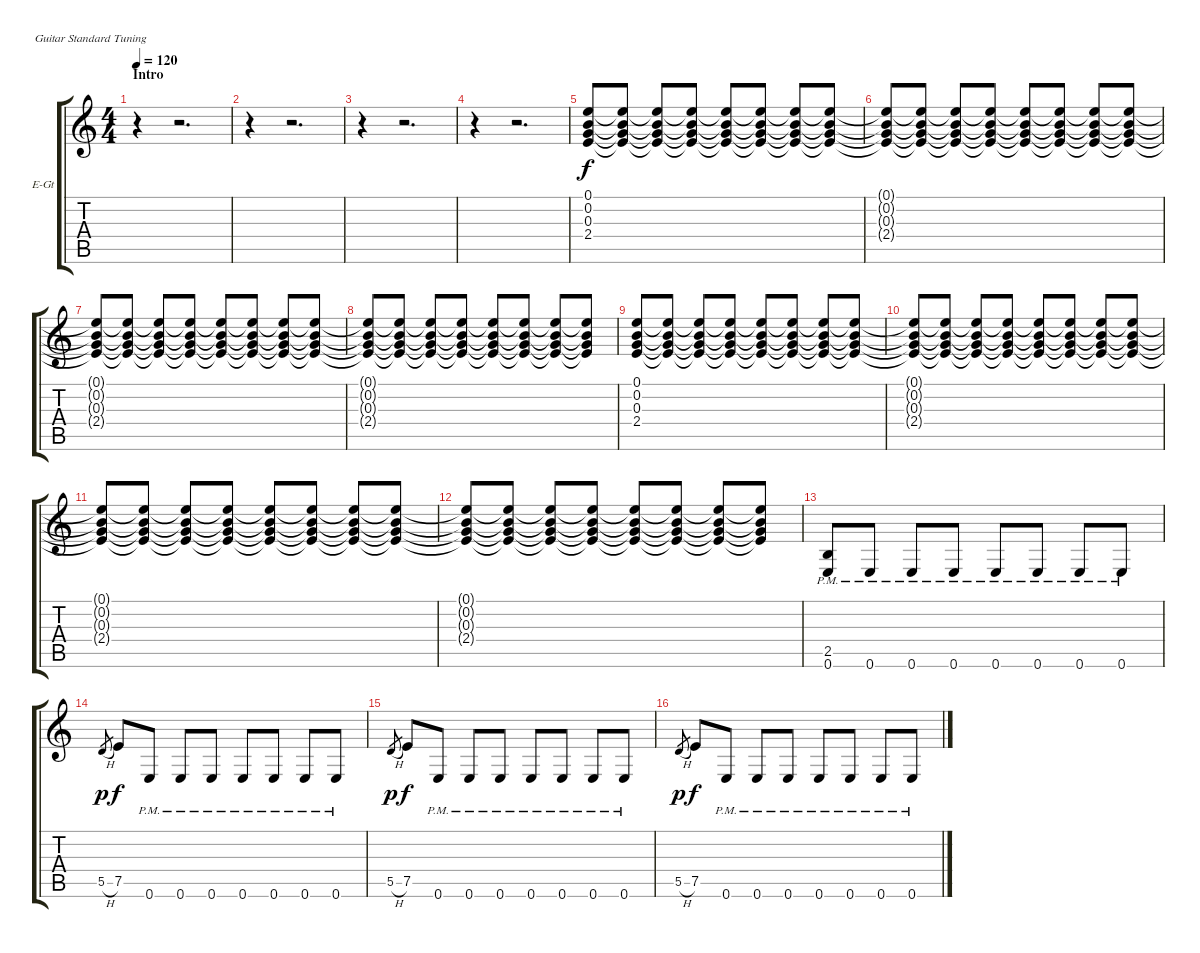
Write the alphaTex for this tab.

\bracketExtendMode groupsimilarinstruments
\firstSystemTrackNameOrientation horizontal
\otherSystemsTrackNameOrientation horizontal
\track ("Kirk Lead 2" "E-Gt") {instrument distortionguitar}
\staff {score tabs}
\tuning (E4 B3 G3 D3 A2 E2)
\ts (4 4)
\section ("" "Intro")
\tempo 120
\clef g2
\ks c
r.4{dy f instrument distortionguitar} r.2{d} |
r.4 r.2{d} |
r.4 r.2{d} |
r.4 r.2{d} |
(0.1 0.2 0.3 2.4).8 (0.1{t} 0.2{t} 0.3{t} 2.4{t}).8 (0.1{t} 0.2{t} 0.3{t} 2.4{t}).8 (0.1{t} 0.2{t} 0.3{t} 2.4{t}).8 (0.1{t} 0.2{t} 0.3{t} 2.4{t}).8 (0.1{t} 0.2{t} 0.3{t} 2.4{t}).8 (0.1{t} 0.2{t} 0.3{t} 2.4{t}).8 (0.1{t} 0.2{t} 0.3{t} 2.4{t}).8 |
(0.1{t} 0.2{t} 0.3{t} 2.4{t}).8 (0.1{t} 0.2{t} 0.3{t} 2.4{t}).8 (0.1{t} 0.2{t} 0.3{t} 2.4{t}).8 (0.1{t} 0.2{t} 0.3{t} 2.4{t}).8 (0.1{t} 0.2{t} 0.3{t} 2.4{t}).8 (0.1{t} 0.2{t} 0.3{t} 2.4{t}).8 (0.1{t} 0.2{t} 0.3{t} 2.4{t}).8 (0.1{t} 0.2{t} 0.3{t} 2.4{t}).8 |
(0.1{t} 0.2{t} 0.3{t} 2.4{t}).8 (0.1{t} 0.2{t} 0.3{t} 2.4{t}).8 (0.1{t} 0.2{t} 0.3{t} 2.4{t}).8 (0.1{t} 0.2{t} 0.3{t} 2.4{t}).8 (0.1{t} 0.2{t} 0.3{t} 2.4{t}).8 (0.1{t} 0.2{t} 0.3{t} 2.4{t}).8 (0.1{t} 0.2{t} 0.3{t} 2.4{t}).8 (0.1{t} 0.2{t} 0.3{t} 2.4{t}).8 |
(0.1{t} 0.2{t} 0.3{t} 2.4{t}).8 (0.1{t} 0.2{t} 0.3{t} 2.4{t}).8 (0.1{t} 0.2{t} 0.3{t} 2.4{t}).8 (0.1{t} 0.2{t} 0.3{t} 2.4{t}).8 (0.1{t} 0.2{t} 0.3{t} 2.4{t}).8 (0.1{t} 0.2{t} 0.3{t} 2.4{t}).8 (0.1{t} 0.2{t} 0.3{t} 2.4{t}).8 (0.1{t} 0.2{t} 0.3{t} 2.4{t}).8 |
(0.1 0.2 0.3 2.4).8 (0.1{t} 0.2{t} 0.3{t} 2.4{t}).8 (0.1{t} 0.2{t} 0.3{t} 2.4{t}).8 (0.1{t} 0.2{t} 0.3{t} 2.4{t}).8 (0.1{t} 0.2{t} 0.3{t} 2.4{t}).8 (0.1{t} 0.2{t} 0.3{t} 2.4{t}).8 (0.1{t} 0.2{t} 0.3{t} 2.4{t}).8 (0.1{t} 0.2{t} 0.3{t} 2.4{t}).8 |
(0.1{t} 0.2{t} 0.3{t} 2.4{t}).8 (0.1{t} 0.2{t} 0.3{t} 2.4{t}).8 (0.1{t} 0.2{t} 0.3{t} 2.4{t}).8 (0.1{t} 0.2{t} 0.3{t} 2.4{t}).8 (0.1{t} 0.2{t} 0.3{t} 2.4{t}).8 (0.1{t} 0.2{t} 0.3{t} 2.4{t}).8 (0.1{t} 0.2{t} 0.3{t} 2.4{t}).8 (0.1{t} 0.2{t} 0.3{t} 2.4{t}).8 |
(0.1{t} 0.2{t} 0.3{t} 2.4{t}).8 (0.1{t} 0.2{t} 0.3{t} 2.4{t}).8 (0.1{t} 0.2{t} 0.3{t} 2.4{t}).8 (0.1{t} 0.2{t} 0.3{t} 2.4{t}).8 (0.1{t} 0.2{t} 0.3{t} 2.4{t}).8 (0.1{t} 0.2{t} 0.3{t} 2.4{t}).8 (0.1{t} 0.2{t} 0.3{t} 2.4{t}).8 (0.1{t} 0.2{t} 0.3{t} 2.4{t}).8 |
(0.1{t} 0.2{t} 0.3{t} 2.4{t}).8 (0.1{t} 0.2{t} 0.3{t} 2.4{t}).8 (0.1{t} 0.2{t} 0.3{t} 2.4{t}).8 (0.1{t} 0.2{t} 0.3{t} 2.4{t}).8 (0.1{t} 0.2{t} 0.3{t} 2.4{t}).8 (0.1{t} 0.2{t} 0.3{t} 2.4{t}).8 (0.1{t} 0.2{t} 0.3{t} 2.4{t}).8 (0.1{t} 0.2{t} 0.3{t} 2.4{t}).8 |
(2.5 0.6{pm}).8 0.6{pm}.8 0.6{pm}.8 0.6{pm}.8 0.6{pm}.8 0.6{pm}.8 0.6{pm}.8 0.6{pm}.8 |
5.5{h}.8{gr dy p} 7.5.8{dy f} 0.6{pm}.8 0.6{pm}.8 0.6{pm}.8 0.6{pm}.8 0.6{pm}.8 0.6{pm}.8 0.6{pm}.8 |
5.5{h}.8{gr dy p} 7.5.8{dy f} 0.6{pm}.8 0.6{pm}.8 0.6{pm}.8 0.6{pm}.8 0.6{pm}.8 0.6{pm}.8 0.6{pm}.8 |
5.5{h}.8{gr dy p} 7.5.8{dy f} 0.6{pm}.8 0.6{pm}.8 0.6{pm}.8 0.6{pm}.8 0.6{pm}.8 0.6{pm}.8 0.6{pm}.8
